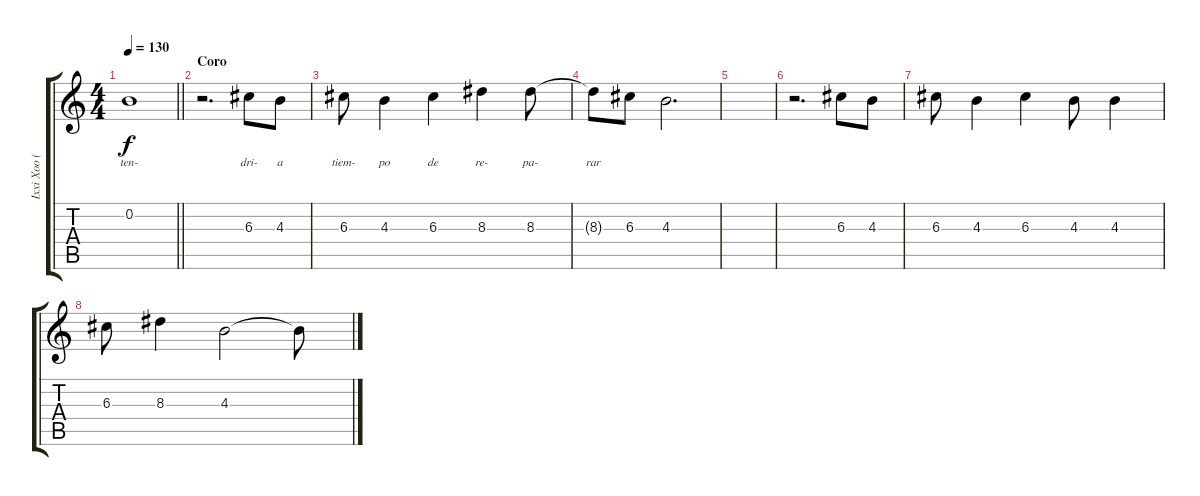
\track ("Ixxi Xoo (voz)" "Ixxi Xoo (") {instrument acousticguitarsteel}
\staff {score tabs}
\tuning (E4 B3 G3 D3 A2 E2) {hide}
\ts (4 4)
\tempo 130
\clef g2
\barLineRight lightlight
\ks c
0.2{t}.1{lyrics (0 "ten-") lyrics (1 "") lyrics (2 "") lyrics (3 "") lyrics (4 "") dy f} |
\section ("" "Coro")
r.2{d} 6.3.8{lyrics (0 "dri-") lyrics (1 "") lyrics (2 "") lyrics (3 "") lyrics (4 "")} 4.3.8{lyrics (0 "a") lyrics (1 "") lyrics (2 "") lyrics (3 "") lyrics (4 "")} |
6.3.8{lyrics (0 "tiem-") lyrics (1 "") lyrics (2 "") lyrics (3 "") lyrics (4 "")} 4.3.4{lyrics (0 "po") lyrics (1 "") lyrics (2 "") lyrics (3 "") lyrics (4 "")} 6.3.4{lyrics (0 "de") lyrics (1 "") lyrics (2 "") lyrics (3 "") lyrics (4 "")} 8.3.4{lyrics (0 "re-") lyrics (1 "") lyrics (2 "") lyrics (3 "") lyrics (4 "")} 8.3.8{lyrics (0 "pa-") lyrics (1 "") lyrics (2 "") lyrics (3 "") lyrics (4 "")} |
8.3{t}.8{lyrics (0 "rar") lyrics (1 "") lyrics (2 "") lyrics (3 "") lyrics (4 "")} 6.3.8 4.3.2{d} |
|
r.2{d} 6.3.8 4.3.8 |
6.3.8 4.3.4 6.3.4 4.3.8 4.3.4 |
6.3.8 8.3.4 4.3.2 4.3{t}.8
